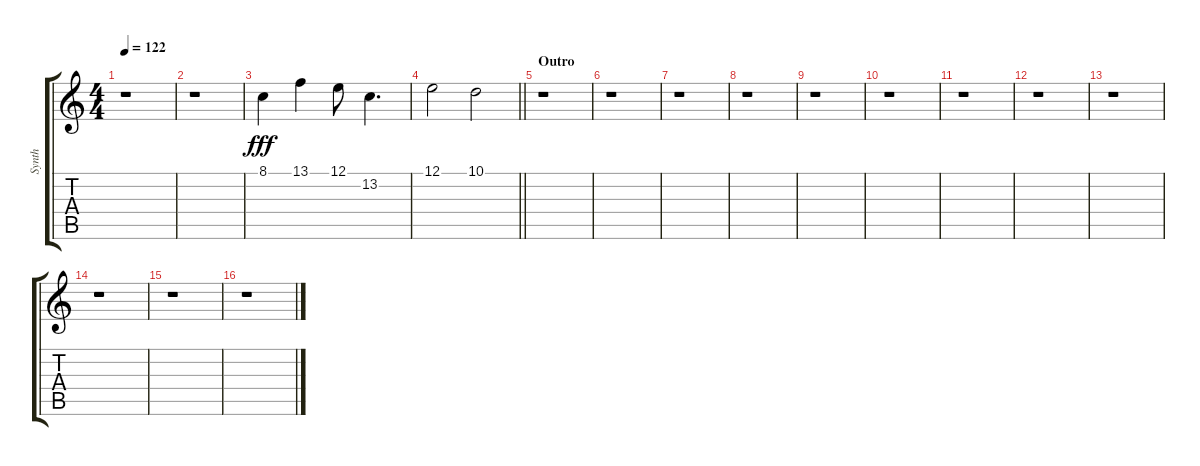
\track ("Synth" "Synth") {instrument pad3polysynth}
\staff {score tabs}
\tuning (E4 B3 G3 D3 A2 E2) {hide}
\ts (4 4)
\tempo 122
\clef g2
\ks c
r.1{dy fff} |
r.1 |
8.1.4 13.1.4 12.1.8 13.2.4{d} |
\barLineRight lightlight
12.1.2 10.1.2 |
\section ("" "Outro")
r.1 |
r.1 |
r.1 |
r.1 |
r.1 |
r.1 |
r.1 |
r.1 |
r.1 |
r.1 |
r.1 |
r.1
